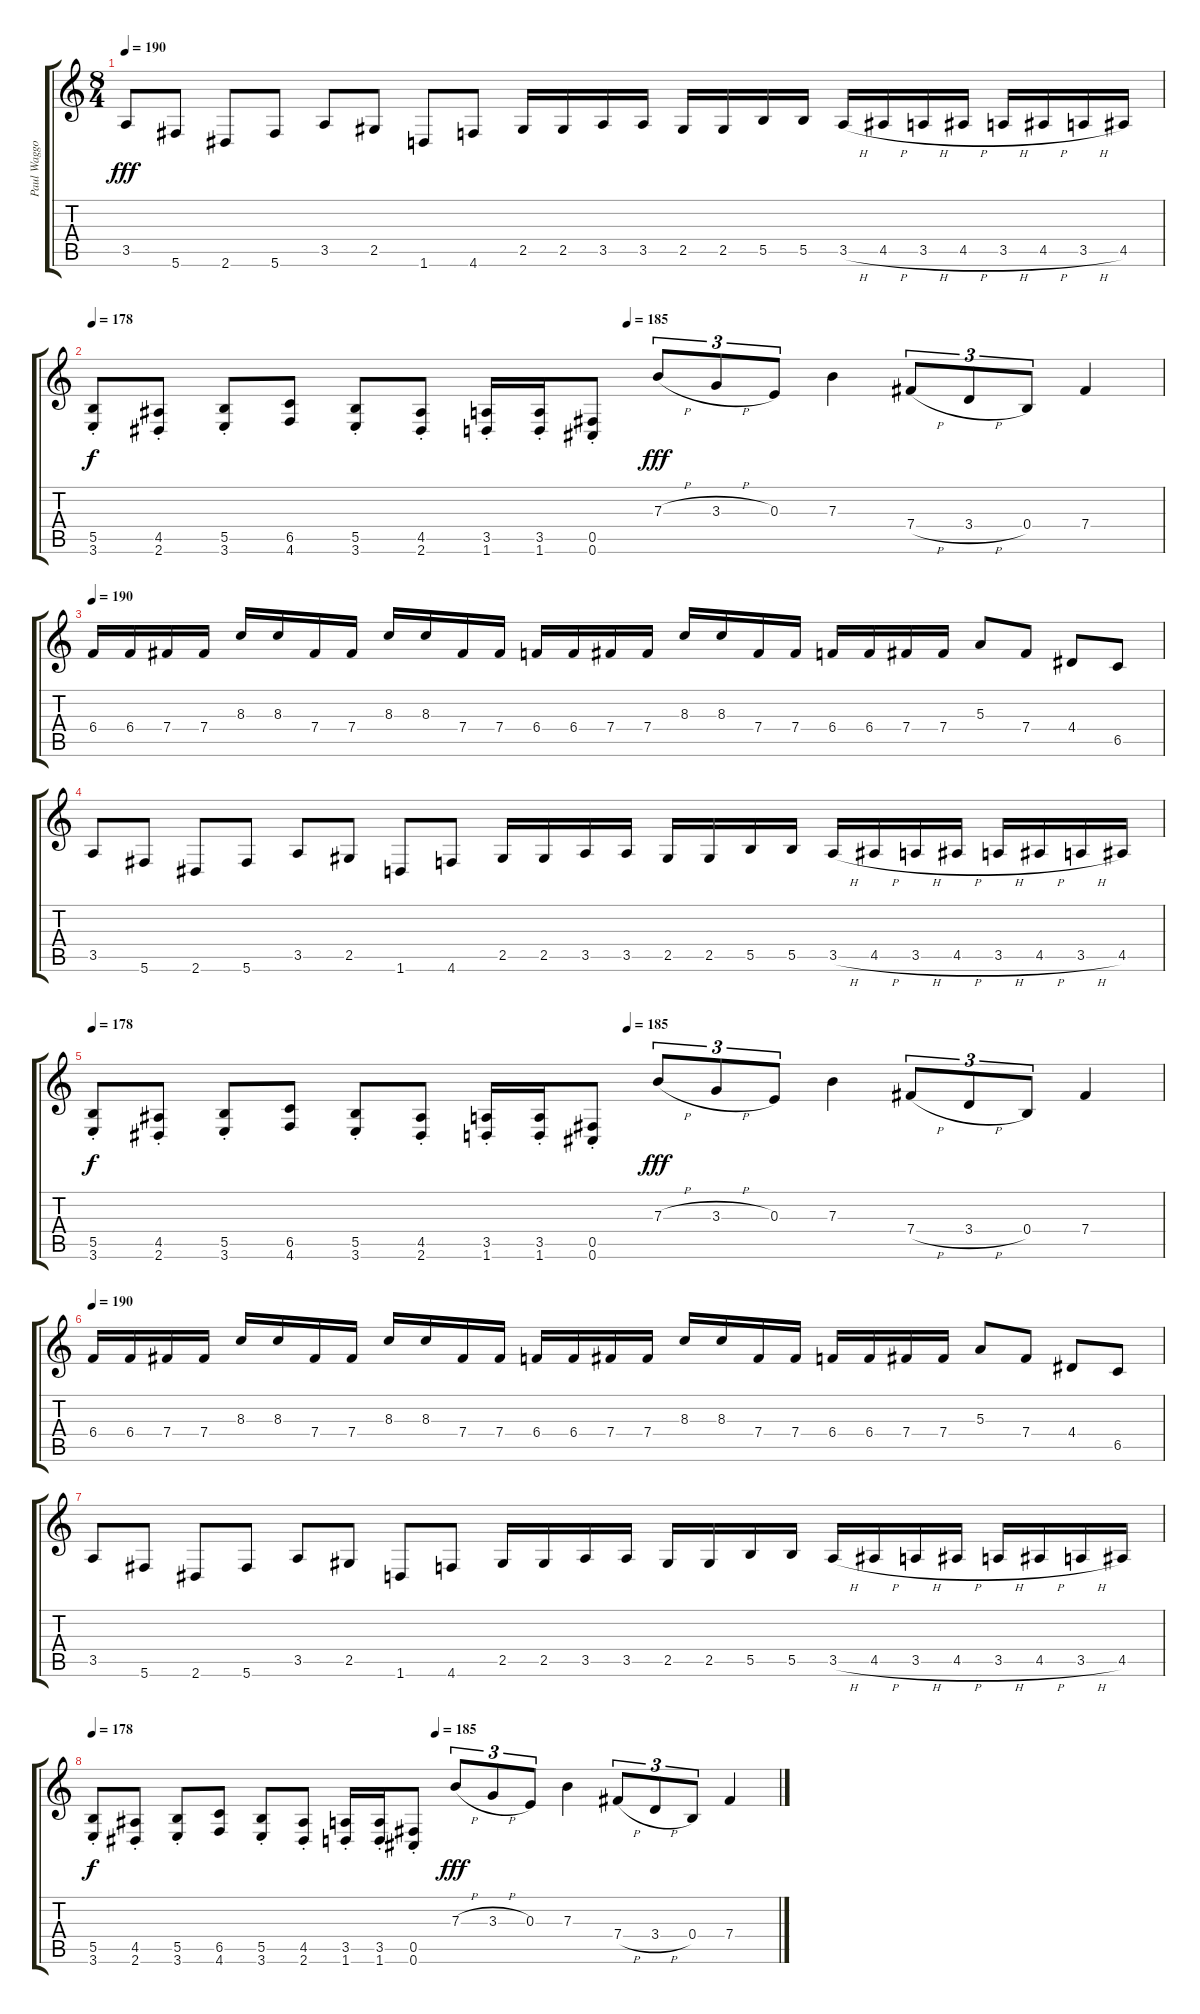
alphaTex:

\track ("Paul Waggoner" "Paul Waggo") {instrument distortionguitar}
\staff {score tabs}
\tuning (Db4 Ab3 E3 B2 Gb2 Db2) {hide}
\ts (8 4)
\tempo 190
\clef g2
\ks c
3.5.8{dy fff} 5.6.8 2.6.8 5.6.8 3.5.8 2.5.8 1.6.8 4.6.8 2.5.16 2.5.16 3.5.16 3.5.16 2.5.16 2.5.16 5.5.16 5.5.16 3.5{h}.16 4.5{h}.16 3.5{h}.16 4.5{h}.16 3.5{h}.16 4.5{h}.16 3.5{h}.16 4.5.16 |
\tempo 178
\tempo (185 0.5)
(5.5{st} 3.6).8{dy f} (4.5{st} 2.6).8 (5.5{st} 3.6).8 (6.5 4.6).8 (5.5{st} 3.6).8 (4.5{st} 2.6).8 (3.5{st} 1.6).16 (3.5{st} 1.6).16 (0.5{st} 0.6).8 7.3{h}.8{tu (3 2) dy fff} 3.3{h}.8{tu (3 2)} 0.3.8{tu (3 2)} 7.3.4 7.4{h}.8{tu (3 2)} 3.4{h}.8{tu (3 2)} 0.4.8{tu (3 2)} 7.4.4 |
\tempo 190
6.4.16 6.4.16 7.4.16 7.4.16 8.3.16 8.3.16 7.4.16 7.4.16 8.3.16 8.3.16 7.4.16 7.4.16 6.4.16 6.4.16 7.4.16 7.4.16 8.3.16 8.3.16 7.4.16 7.4.16 6.4.16 6.4.16 7.4.16 7.4.16 5.3.8 7.4.8 4.4.8 6.5.8 |
3.5.8 5.6.8 2.6.8 5.6.8 3.5.8 2.5.8 1.6.8 4.6.8 2.5.16 2.5.16 3.5.16 3.5.16 2.5.16 2.5.16 5.5.16 5.5.16 3.5{h}.16 4.5{h}.16 3.5{h}.16 4.5{h}.16 3.5{h}.16 4.5{h}.16 3.5{h}.16 4.5.16 |
\tempo 178
\tempo (185 0.5)
(5.5{st} 3.6).8{dy f} (4.5{st} 2.6).8 (5.5{st} 3.6).8 (6.5 4.6).8 (5.5{st} 3.6).8 (4.5{st} 2.6).8 (3.5{st} 1.6).16 (3.5{st} 1.6).16 (0.5{st} 0.6).8 7.3{h}.8{tu (3 2) dy fff} 3.3{h}.8{tu (3 2)} 0.3.8{tu (3 2)} 7.3.4 7.4{h}.8{tu (3 2)} 3.4{h}.8{tu (3 2)} 0.4.8{tu (3 2)} 7.4.4 |
\tempo 190
6.4.16 6.4.16 7.4.16 7.4.16 8.3.16 8.3.16 7.4.16 7.4.16 8.3.16 8.3.16 7.4.16 7.4.16 6.4.16 6.4.16 7.4.16 7.4.16 8.3.16 8.3.16 7.4.16 7.4.16 6.4.16 6.4.16 7.4.16 7.4.16 5.3.8 7.4.8 4.4.8 6.5.8 |
3.5.8 5.6.8 2.6.8 5.6.8 3.5.8 2.5.8 1.6.8 4.6.8 2.5.16 2.5.16 3.5.16 3.5.16 2.5.16 2.5.16 5.5.16 5.5.16 3.5{h}.16 4.5{h}.16 3.5{h}.16 4.5{h}.16 3.5{h}.16 4.5{h}.16 3.5{h}.16 4.5.16 |
\tempo 178
\tempo (185 0.5)
(5.5{st} 3.6).8{dy f} (4.5{st} 2.6).8 (5.5{st} 3.6).8 (6.5 4.6).8 (5.5{st} 3.6).8 (4.5{st} 2.6).8 (3.5{st} 1.6).16 (3.5{st} 1.6).16 (0.5{st} 0.6).8 7.3{h}.8{tu (3 2) dy fff} 3.3{h}.8{tu (3 2)} 0.3.8{tu (3 2)} 7.3.4 7.4{h}.8{tu (3 2)} 3.4{h}.8{tu (3 2)} 0.4.8{tu (3 2)} 7.4.4
